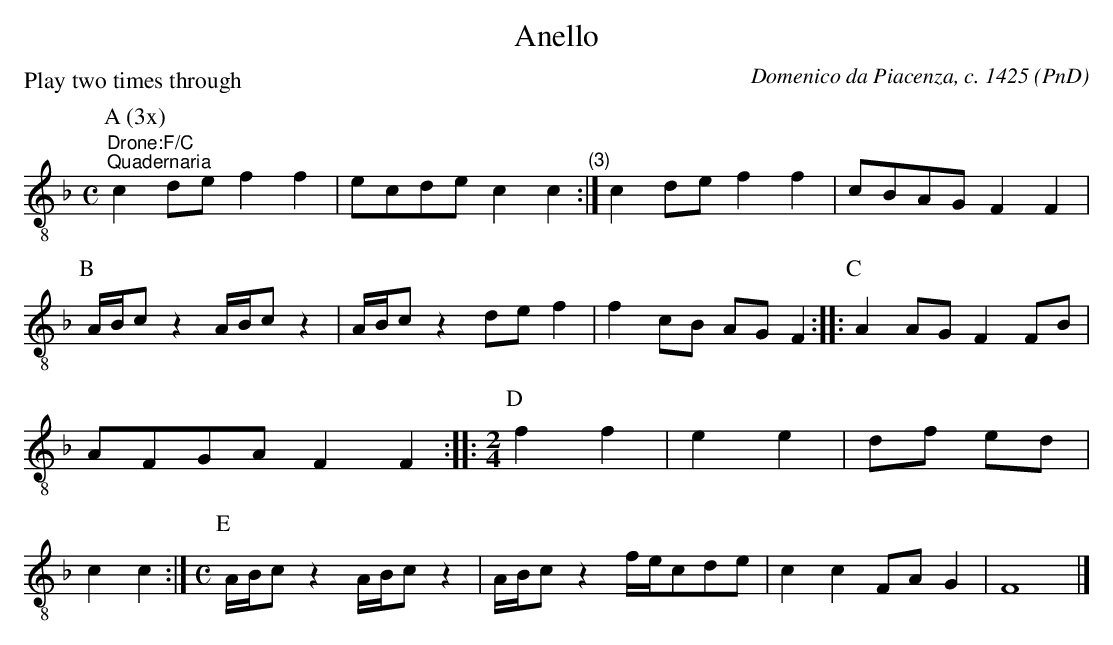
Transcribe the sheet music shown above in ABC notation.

X:1
T:Anello
C:Domenico da Piacenza, c. 1425 (PnD)
P:Play two times through
M:C
L:1/8
M:C
K:F major clef=G-8
P:A (3x)
"^Drone:F/C;Quadernaria"c2de f2f2 | ecde c2c2 "^(3)":| c2de f2f2 | cBAG F2F2 |
P:B
A/B/cz2 A/B/cz2 | A/B/cz2 def2 |
f2cB AGF2 ::
P:C
A2AG F2FB | AFGA F2F2 ::
M:2/4
P:D
f2 f2 | e2 e2 | df ed | c2 c2 :|
M:C
P:E
A/B/cz2 A/B/cz2 | A/B/cz2 f/e/cde | c2c2 FAG2 | F8 |]
